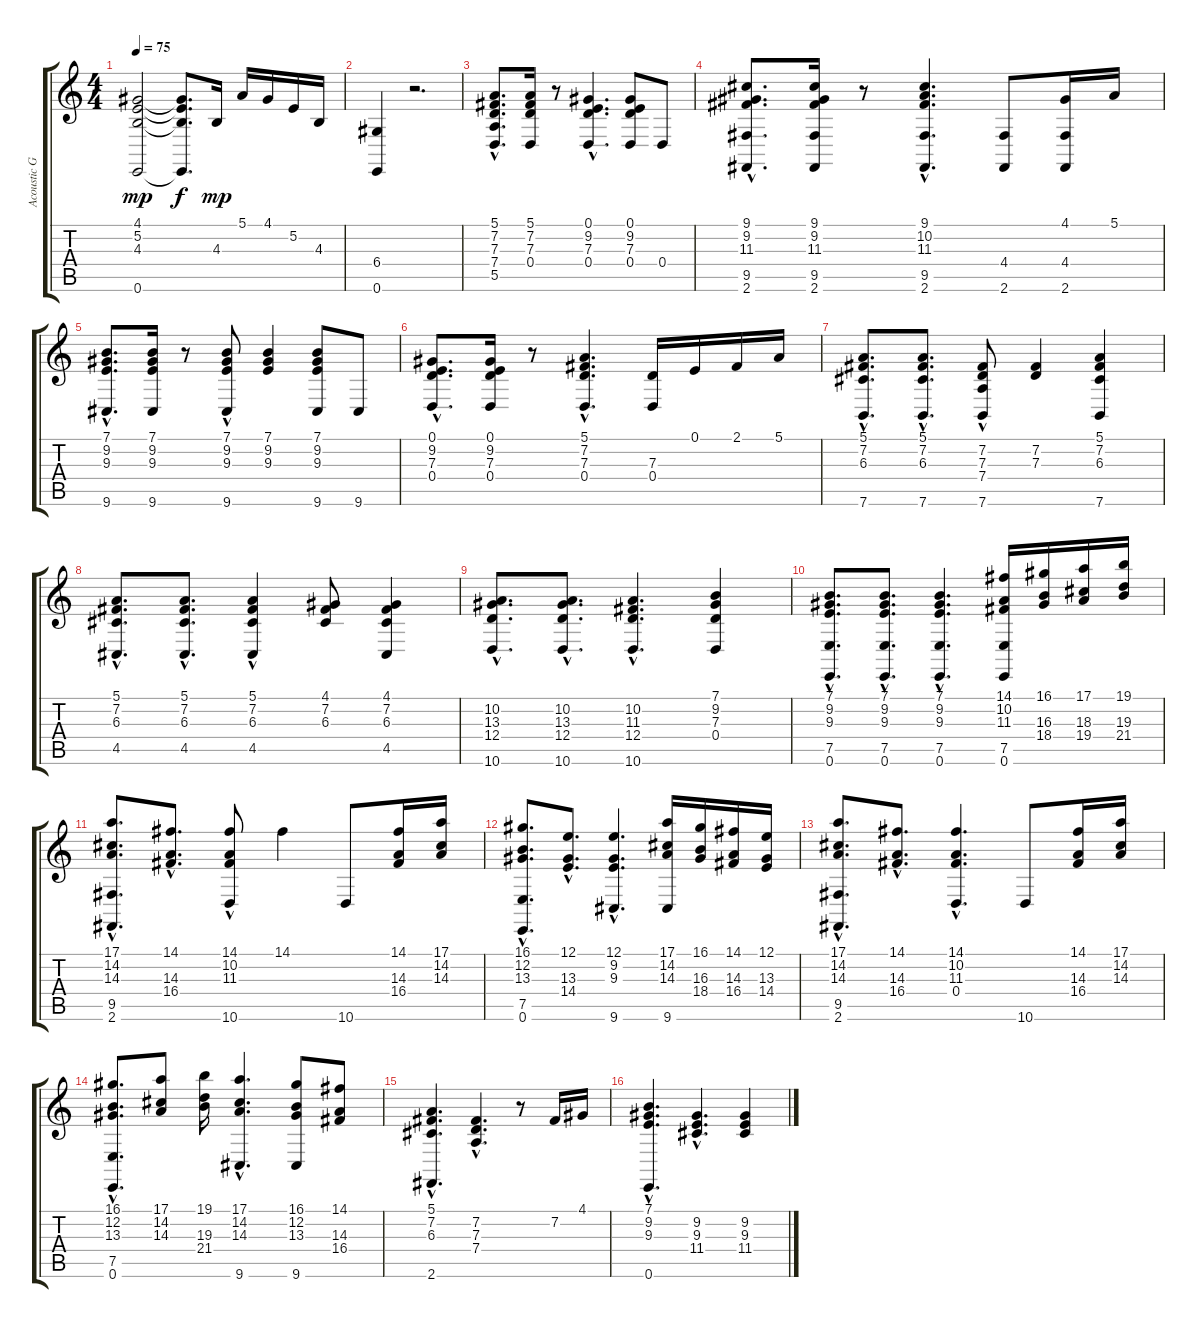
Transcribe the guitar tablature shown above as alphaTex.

\track ("Acoustic Grand Piano" "Acoustic G") {instrument acousticgrandpiano}
\staff {score tabs}
\tuning (E4 B3 G3 D3 A2 E2) {hide}
\ts (4 4)
\tempo 75
\clef g2
\ks c
(4.1 5.2 4.3 0.6).2{dy mp} (4.1{t} 5.2{t} 4.3{t} 0.6{t}).8{d dy f} 4.3.16{dy mp} 5.1.16 4.1.16 5.2.16 4.3.16 |
(6.4 0.6).4 r.2{d} |
(5.1{hac} 7.2{hac} 7.3{hac} 7.4{hac} 5.5{hac}).8{d} (5.1 7.2 7.3 0.4).16 r.8 (0.1{hac} 9.2{hac} 7.3{hac} 0.4{hac}).4{d} (0.1 9.2 7.3 0.4).8 0.4.8 |
(9.1{hac} 9.2{hac} 11.3{hac} 9.5{hac} 2.6{hac}).8{d} (9.1 9.2 11.3 9.5 2.6).16 r.8 (9.1{hac} 10.2{hac} 11.3{hac} 9.5{hac} 2.6{hac}).4{d} (4.4 2.6).8 (4.1 4.4 2.6).16 5.1.16 |
(7.1{hac} 9.2{hac} 9.3{hac} 9.6{hac}).8{d} (7.1 9.2 9.3 9.6).16 r.8 (7.1 9.2 9.3 9.6{hac}).8 (7.1 9.2 9.3).4 (7.1 9.2 9.3 9.6).8 9.6.8 |
(0.1{hac} 9.2{hac} 7.3{hac} 0.4{hac}).8{d} (0.1 9.2 7.3 0.4).16 r.8 (5.1{hac} 7.2{hac} 7.3{hac} 0.4{hac}).4{d} (7.3 0.4).16 0.1.16 2.1.16 5.1.16 |
(5.1{hac} 7.2{hac} 6.3{hac} 7.6{hac}).8{d} (5.1{hac} 7.2{hac} 6.3{hac} 7.6{hac}).8{d} (7.2 7.3 7.4{hac} 7.6{hac}).8 (7.2 7.3).4 (5.1 7.2 6.3 7.6).4 |
(5.1{hac} 7.2{hac} 6.3{hac} 4.5{hac}).8{d} (5.1{hac} 7.2{hac} 6.3{hac} 4.5{hac}).8{d} (5.1 7.2 6.3 4.5{hac}).4 (4.1 7.2 6.3).8 (4.1 7.2 6.3 4.5).4 |
(10.2{hac} 13.3{hac} 12.4{hac} 10.6{hac}).8{d} (10.2{hac} 13.3{hac} 12.4{hac} 10.6{hac}).8{d} (10.2{hac} 11.3{hac} 12.4{hac} 10.6{hac}).4{d} (7.1 9.2 7.3 0.4).4 |
(7.1{hac} 9.2{hac} 9.3{hac} 7.5{hac} 0.6{hac}).8{d} (7.1{hac} 9.2{hac} 9.3{hac} 7.5{hac} 0.6{hac}).8{d} (7.1{hac} 9.2{hac} 9.3{hac} 7.5{hac} 0.6{hac}).4{d} (14.1 10.2 11.3 7.5 0.6).16 (16.1 16.3 18.4).16 (17.1 18.3 19.4).16 (19.1 19.3 21.4).16 |
(17.1{hac} 14.2{hac} 14.3{hac} 9.5{hac} 2.6{hac}).8{d} (14.1{hac} 14.3{hac} 16.4{hac}).8{d} (14.1 10.2{hac} 11.3{hac} 10.6{hac}).8 14.1.4 10.6.8 (14.1 14.3 16.4).16 (17.1 14.2 14.3).16 |
(16.1{hac} 12.2{hac} 13.3{hac} 7.5{hac} 0.6{hac}).8{d} (12.1{hac} 13.3{hac} 14.4{hac}).8{d} (12.1{hac} 9.2{hac} 9.3{hac} 9.6{hac}).4{d} (17.1 14.2 14.3 9.6).16 (16.1 16.3 18.4).16 (14.1 14.3 16.4).16 (12.1 13.3 14.4).16 |
(17.1{hac} 14.2{hac} 14.3{hac} 9.5{hac} 2.6{hac}).8{d} (14.1{hac} 14.3{hac} 16.4{hac}).8{d} (14.1{hac} 10.2{hac} 11.3{hac} 0.4{hac}).4{d} 10.6.8 (14.1 14.3 16.4).16 (17.1 14.2 14.3).16 |
(16.1{hac} 12.2{hac} 13.3{hac} 7.5{hac} 0.6{hac}).8{d} (17.1 14.2 14.3).8 (19.1 19.3 21.4).16 (17.1{hac} 14.2{hac} 14.3{hac} 9.6{hac}).4{d} (16.1 12.2 13.3 9.6).8 (14.1 14.3 16.4).8 |
(5.1{hac} 7.2{hac} 6.3{hac} 2.6{hac}).4{d} (7.2{hac} 7.3{hac} 7.4{hac}).4{d} r.8 7.2.16 4.1.16 |
(7.1{hac} 9.2{hac} 9.3{hac} 0.6{hac}).4{d} (9.2{hac} 9.3{hac} 11.4{hac}).4{d} (9.2 9.3 11.4).4
